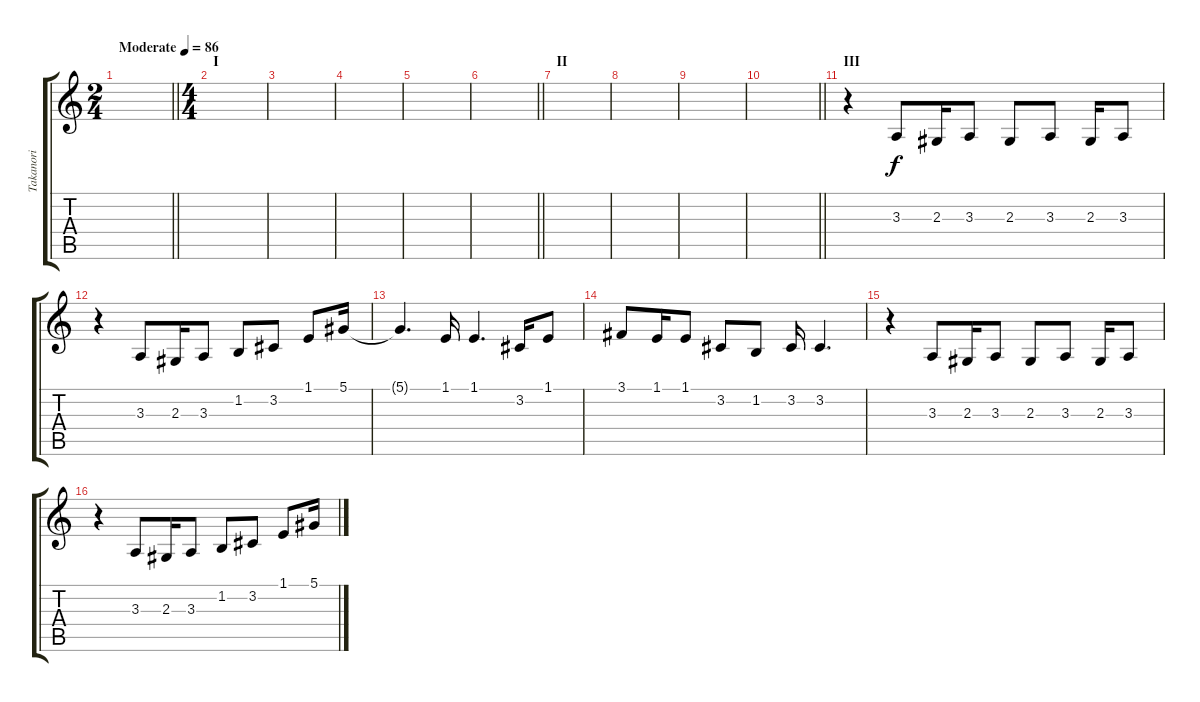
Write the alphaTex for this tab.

\track ("Takanori" "Takanori") {instrument flute}
\staff {score tabs}
\tuning (Eb4 Bb3 Gb3 Db3 Ab2 Eb2) {hide}
\ts (2 4)
\tempo (86 "Moderate")
\clef g2
\barLineRight lightlight
\ks c
|
\ts (4 4)
\section ("" "I")
|
|
|
|
\barLineRight lightlight
|
\section ("" "II")
|
|
|
\barLineRight lightlight
|
\section ("" "III")
r.4 3.3.8 2.3.16 3.3.8 2.3.8 3.3.8 2.3.16 3.3.8 |
r.4 3.3.8 2.3.16 3.3.8 1.2.8 3.2.8 1.1.8 5.1.16 |
5.1{t}.4{d} 1.1.16 1.1.4{d} 3.2.16 1.1.8 |
3.1.8 1.1.16 1.1.8 3.2.8 1.2.8 3.2.16 3.2.4{d} |
r.4 3.3.8 2.3.16 3.3.8 2.3.8 3.3.8 2.3.16 3.3.8 |
r.4 3.3.8 2.3.16 3.3.8 1.2.8 3.2.8 1.1.8 5.1.16
